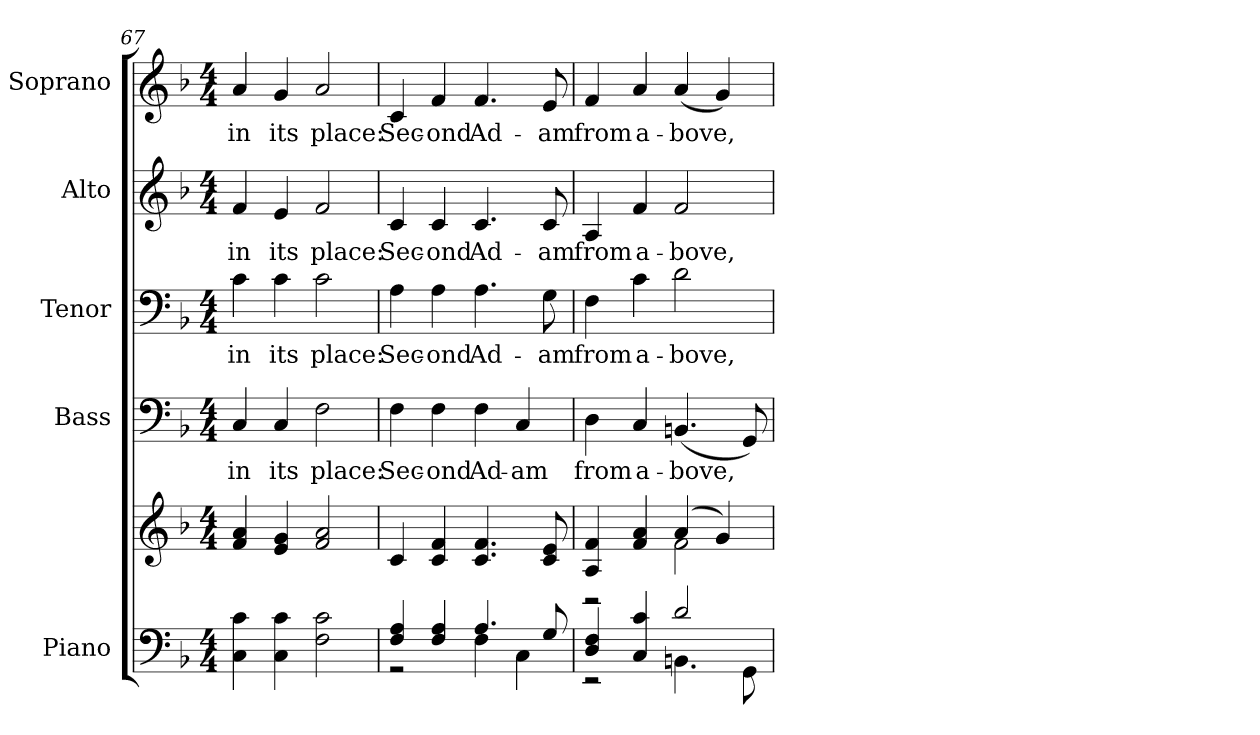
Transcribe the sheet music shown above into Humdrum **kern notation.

**kern	**kern	**kern	**text	**kern	**text	**kern	**text	**kern	**text
*part5	*part5	*part4	*part4	*part3	*part3	*part2	*part2	*part1	*part1
*staff6	*staff5	*staff4	*staff4	*staff3	*staff3	*staff2	*staff2	*staff1	*staff1
*I"Piano	*	*I"Bass	*	*I"Tenor	*	*I"Alto	*	*I"Soprano	*
*I'Pno.	*	*I'B.	*	*I'T.	*	*I'A.	*	*I'S.	*
!!LO:PB:g=z
*clefF4	*clefG2	*clefF4	*	*clefF4	*	*clefG2	*	*clefG2	*
*k[b-]	*k[b-]	*k[b-]	*	*k[b-]	*	*k[b-]	*	*k[b-]	*
*F:	*F:	*F:	*	*F:	*	*F:	*	*F:	*
*M4/4	*M4/4	*M4/4	*	*M4/4	*	*M4/4	*	*M4/4	*
=67	=67	=67	=67	=67	=67	=67	=67	=67	=67
!	!	!	!LO:LY:b:color=#000000	!	!	!	!	!	!
!	!	!	!	!	!LO:LY:b:color=#000000	!	!	!	!
!	!	!	!	!	!	!	!LO:LY:b:color=#000000	!	!
!	!	!	!	!	!	!	!	!	!LO:LY:b:color=#000000
4Ci\ 4ci	4fi/ 4ai	4Ci/	in	4ci\	in	4fi/	in	4ai/	in
!	!	!	!LO:LY:b:color=#000000	!	!	!	!	!	!
!	!	!	!	!	!LO:LY:b:color=#000000	!	!	!	!
!	!	!	!	!	!	!	!LO:LY:b:color=#000000	!	!
!	!	!	!	!	!	!	!	!	!LO:LY:b:color=#000000
4Ci\ 4ci	4ei/ 4gi	4Ci/	its	4ci\	its	4ei/	its	4gi/	its
!	!	!	!LO:LY:b:color=#000000	!	!	!	!	!	!
!	!	!	!	!	!LO:LY:b:color=#000000	!	!	!	!
!	!	!	!	!	!	!	!LO:LY:b:color=#000000	!	!
!	!	!	!	!	!	!	!	!	!LO:LY:b:color=#000000
2Fi\ 2ci	2fi/ 2ai	2Fi\	place:	2ci\	place:	2fi/	place:	2ai/	place:
=68	=68	=68	=68	=68	=68	=68	=68	=68	=68
*^	*	*	*	*	*	*	*	*	*
!	!	!	!	!LO:LY:b:color=#000000	!	!	!	!	!	!
!	!	!	!	!	!	!LO:LY:b:color=#000000	!	!	!	!
!	!	!	!	!	!	!	!	!LO:LY:b:color=#000000	!	!
!	!	!	!	!	!	!	!	!	!	!LO:LY:b:color=#000000
4Fi/ 4Ai	2r	4ci/	4Fi\	Sec-	4Ai\	Sec-	4ci/	Sec-	4ci/	Sec-
!	!	!	!	!LO:LY:b:color=#000000	!	!	!	!	!	!
!	!	!	!	!	!	!LO:LY:b:color=#000000	!	!	!	!
!	!	!	!	!	!	!	!	!LO:LY:b:color=#000000	!	!
!	!	!	!	!	!	!	!	!	!	!LO:LY:b:color=#000000
4Fi/ 4Ai	.	4ci/ 4fi	4Fi\	-ond	4Ai\	-ond	4ci/	-ond	4fi/	-ond
!	!	!	!	!LO:LY:b:color=#000000	!	!	!	!	!	!
!	!	!	!	!	!	!LO:LY:b:color=#000000	!	!	!	!
!	!	!	!	!	!	!	!	!LO:LY:b:color=#000000	!	!
!	!	!	!	!	!	!	!	!	!	!LO:LY:b:color=#000000
4.Ai/	4Fi\	4.ci/ 4.fi	4Fi\	Ad-	4.Ai\	Ad-	4.ci/	Ad-	4.fi/	Ad-
!	!	!	!	!LO:LY:b:color=#000000	!	!	!	!	!	!
.	4Ci\	.	4Ci/	-am	.	.	.	.	.	.
!	!	!	!	!	!	!LO:LY:b:color=#000000	!	!	!	!
!	!	!	!	!	!	!	!	!LO:LY:b:color=#000000	!	!
!	!	!	!	!	!	!	!	!	!	!LO:LY:b:color=#000000
8Gi/	.	8ci/ 8ei	.	.	8Gi\	-am	8ci/	-am	8ei/	-am
!!LO:PB:g=z
=69	=69	=69	=69	=69	=69	=69	=69	=69	=69	=69
*	*	*^	*	*	*	*	*	*	*	*
!	!	!	!	!	!LO:LY:b:color=#000000	!	!	!	!	!	!
!	!	!	!	!	!	!	!LO:LY:b:color=#000000	!	!	!	!
!	!	!	!	!	!	!	!	!	!LO:LY:b:color=#000000	!	!
!	!	!	!	!	!	!	!	!	!	!	!LO:LY:b:color=#000000
4Di/ 4Fi	2r	4Ai/ 4fi	2r	4Di\	from	4Fi\	from	4Ai/	from	4fi/	from
!	!	!	!	!	!LO:LY:b:color=#000000	!	!	!	!	!	!
!	!	!	!	!	!	!	!LO:LY:b:color=#000000	!	!	!	!
!	!	!	!	!	!	!	!	!	!LO:LY:b:color=#000000	!	!
!	!	!	!	!	!	!	!	!	!	!	!LO:LY:b:color=#000000
4Ci/ 4ci	.	4fi/ 4ai	.	4Ci/	a-	4ci\	a-	4fi/	a-	4ai/	a-
!	!	!	!	!	!LO:LY:b:color=#000000	!	!	!	!	!	!
!	!	!	!	!	!	!	!LO:LY:b:color=#000000	!	!	!	!
!	!	!	!	!	!	!	!	!	!LO:LY:b:color=#000000	!	!
!	!	!	!	!	!	!	!	!	!	!	!LO:LY:b:color=#000000
2di/	4.BBni\	(4ai/	2fi\	(4.BBni/	-bove,	2di\	-bove,	2fi/	-bove,	(4ai/	-bove,
.	.	4gi/)	.	.	.	.	.	.	.	4gi/)	.
.	8GGi\	.	.	8GGi/)	.	.	.	.	.	.	.
*v	*v	*	*	*	*	*	*	*	*	*	*
*	*v	*v	*	*	*	*	*	*	*	*
=	=	=	=	=	=	=	=	=	=
*-	*-	*-	*-	*-	*-	*-	*-	*-	*-
